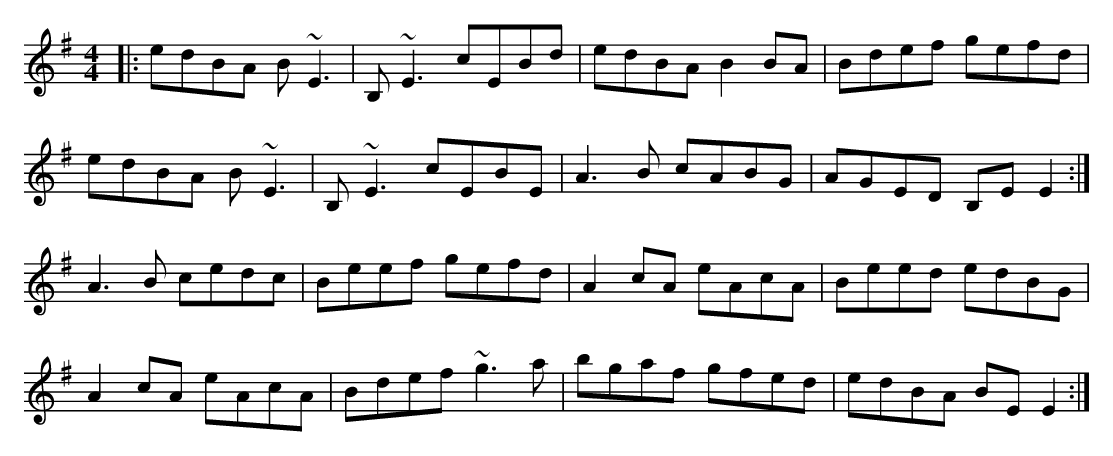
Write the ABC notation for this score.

X:1
M:4/4
K:Emin
|:edBA B~E3|B,~E3 cEBd|edBA B2BA|Bdef gefd|
edBA B~E3|B,~E3 cEBE|A3B cABG|AGED B,EE2:|
A3B cedc|Beef gefd|A2cA eAcA|Beed edBG|
A2cA eAcA|Bdef ~g3a|bgaf gfed|edBA BEE2:|
